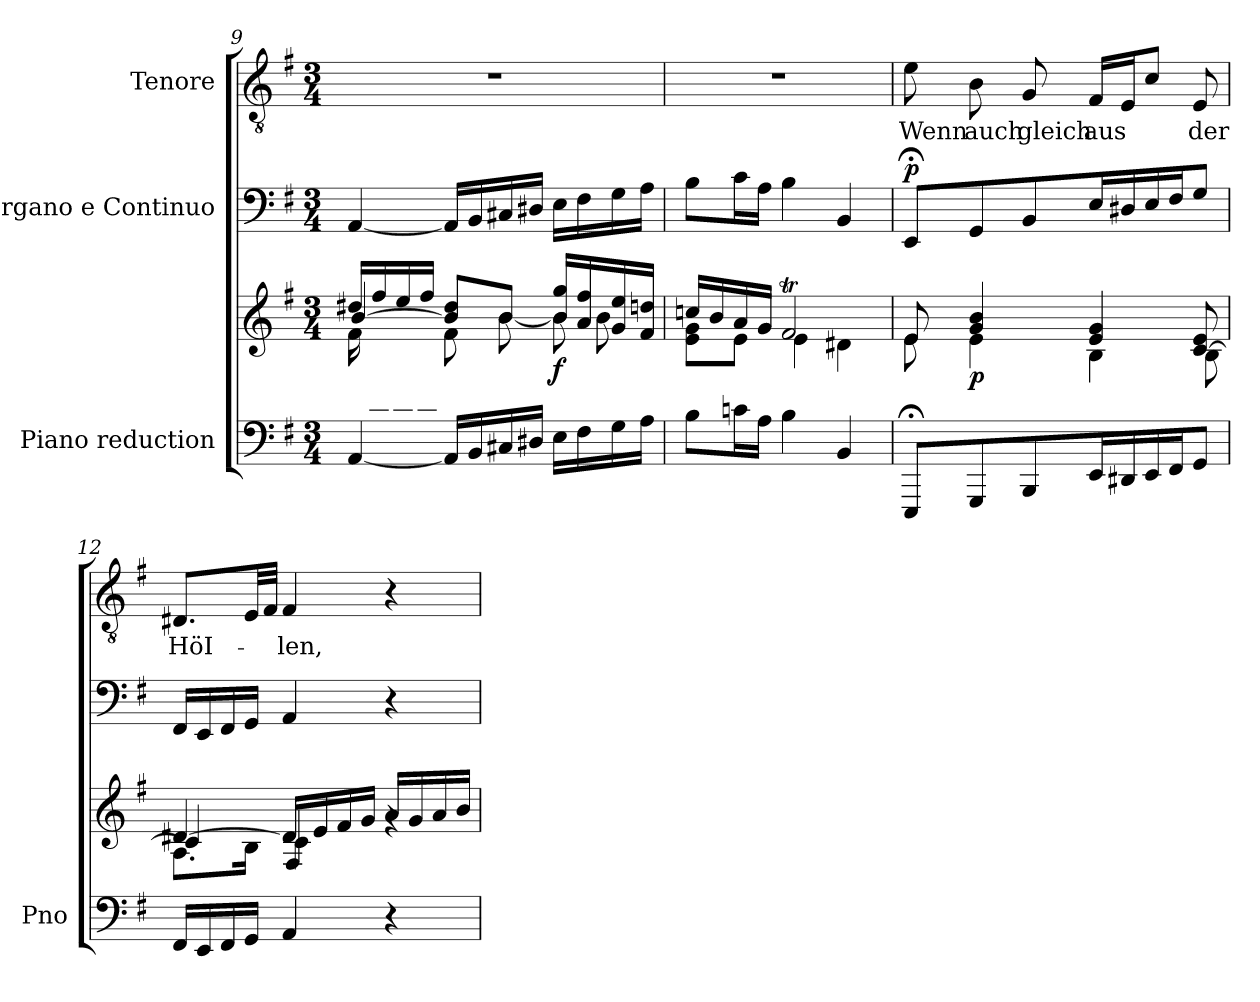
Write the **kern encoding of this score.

**kern	**kern	**dynam	**kern	**dynam	**kern	**text
*part3	*part3	*part3	*part2	*part2	*part1	*part1
*staff4	*staff3	*staff3/4	*staff2	*staff2	*staff1	*staff1
*I"Piano reduction	*	*	*I"Organo e Continuo	*	*I"Tenore	*
*I'Pno	*	*	*	*	*	*
*clefF4	*clefG2	*	*clefF4	*	*clefGv2	*
*k[f#]	*k[f#]	*	*k[f#]	*	*k[f#]	*
*M3/4	*M3/4	*	*M3/4	*	*M3/4	*
=9	=9	=9	=9	=9	=9	=9
*^	*^	*	*	*	*	*
*	*	*	*^	*	*	*	*	*
16ryy	[4AA/	16dd#X/LL	16f#\LL	[4b/	.	[4AA/	.	2.r	.
16d#X/	.	16ff#/	8.ryy	.	.	.	.	.	.
16c/	.	16ee/	.	.	.	.	.	.	.
16d#/JJ	.	16ff#/JJ	.	.	.	.	.	.	.
2ryy	16AA/LL]	8b/] 8dd#/L	8f#\L	2ryy	.	16AA/LL]	.	.	.
.	16BB/	.	.	.	.	16BB/	.	.	.
.	16C#X/	8b/J	[8b\J	.	.	16C#X/	.	.	.
.	16D#X/JJ	.	.	.	.	16D#X/JJ	.	.	.
!	!	!	!	!	!LO:DY:b	!	!	!	!
.	16E\LL	16b/ 16gg/LL	8b\L]	.	f	16E\LL	.	.	.
.	16F#\	16a/ 16ff#/	.	.	.	16F#\	.	.	.
.	16G\	16g/ 16ee/	8b\J	.	.	16G\	.	.	.
.	16A\JJ	16f#/ 16ddn/JJ	.	.	.	16A\JJ	.	.	.
*v	*v	*	*	*	*	*	*	*	*
*	*	*v	*v	*	*	*	*	*
=10	=10	=10	=10	=10	=10	=10	=10
8B\L	16ccn/LL	8e\ 8g\L	.	8B\L	.	2.r	.
.	16b/	.	.	.	.	.	.
16cn\L	16a/	8e\J	.	16c\L	.	.	.
16A\JJ	16g/JJ	.	.	16A\JJ	.	.	.
4B\	2f#t/	4e\	.	4B\	.	.	.
4BB/	.	4d#X\	.	4BB/	.	.	.
!!LO:LB:g=z
=11	=11	=11	=11	=11	=11	=11	=11
!	!	!	!	!	!LO:DY:a	!	!LO:LY:b
8EEE;/L	8e/	8e\	.	8EE;/L	p	8e\	Wenn
!	!	!	!LO:DY:b	!	!	!	!LO:LY:b
8GGG/	4g/ 4b/	4e\	p	8GG/	.	8B\	auch
!	!	!	!	!	!	!	!LO:LY:b
8BBB/	.	.	.	8BB/	.	8G/	gleich
!	!	!	!	!	!	!	!LO:LY:b
16EE/L	4e/ 4g/	4B\	.	16E/L	.	16F#/LL	-aus
16DD#X/	.	.	.	16D#X/	.	16E/J	.
16EE/	.	.	.	16E/	.	8c/J	.
16FF#/J	.	.	.	16F#/J	.	.	.
!	!	!	!	!	!	!	!LO:LY:b
8GG/J	[8c/ 8e/	8B\	.	8G/J	.	8E/	der
=12	=12	=12	=12	=12	=12	=12	=12
*	*	*^	*	*	*	*	*
!	!	!	!	!	!	!	!	!LO:LY:b
16FF#/LL	[4d#X/	8.A\L	4c/]	.	16FF#/LL	.	8.D#X/L	HöI-
16EE/	.	.	.	.	16EE/	.	.	.
16FF#/	.	.	.	.	16FF#/	.	.	.
16GG/JJ	.	16B\Jk	.	.	16GG/JJ	.	32E/LL	.
.	.	.	.	.	.	.	32F#/JJJ	.
!	!	!	!	!	!	!	!	!LO:LY:b
4AA/	16d#/LL]	4c\	4F#/	.	4AA/	.	4F#/	-len,
.	16e/	.	.	.	.	.	.	.
.	16f#/	.	.	.	.	.	.	.
.	16g/JJ	.	.	.	.	.	.	.
4r	16a/LL	4rg	4ryy	.	4r	.	4r	.
.	16g/	.	.	.	.	.	.	.
.	16a/	.	.	.	.	.	.	.
.	16b/JJ	.	.	.	.	.	.	.
*	*v	*v	*v	*	*	*	*	*
=	=	=	=	=	=	=
*-	*-	*-	*-	*-	*-	*-
